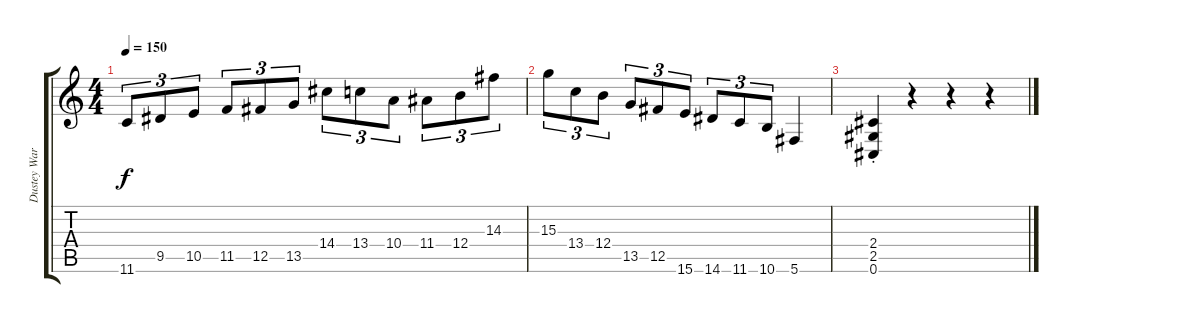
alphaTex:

\track ("Dustey Warring" "Dustey War") {instrument distortionguitar}
\staff {score tabs}
\tuning (Db4 Ab3 E3 B2 Gb2 Db2) {hide}
\ts (4 4)
\tempo 150
\clef g2
\ks c
11.6.8{tu (3 2) dy f} 9.5.8{tu (3 2)} 10.5.8{tu (3 2)} 11.5.8{tu (3 2)} 12.5.8{tu (3 2)} 13.5.8{tu (3 2)} 14.4.8{tu (3 2)} 13.4.8{tu (3 2)} 10.4.8{tu (3 2)} 11.4.8{tu (3 2)} 12.4.8{tu (3 2)} 14.3.8{tu (3 2)} |
15.3.8{tu (3 2)} 13.4.8{tu (3 2)} 12.4.8{tu (3 2)} 13.5.8{tu (3 2)} 12.5.8{tu (3 2)} 15.6.8{tu (3 2)} 14.6.8{tu (3 2)} 11.6.8{tu (3 2)} 10.6.8{tu (3 2)} 5.6.4 |
(2.4{st} 2.5{st} 0.6{st}).4 r.4 r.4 r.4
